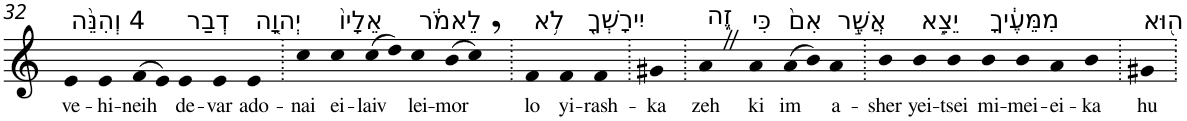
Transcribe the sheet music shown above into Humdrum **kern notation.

**kern	**text
*part1	*part1
*staff1	*staff1
*I"Piano	*
*I'Pno	*
!!LO:PB:g=z
*clefG2	*
*k[]	*
=32	=32
!LO:TX:a:t=4 וְהִנֵּ֨ה	!
!	!LO:LY:b
4e	ve-
!	!LO:LY:b
4e	-hi-
!	!LO:LY:b
(>8f	-neih
8e)	.
!LO:TX:a:t=דְבַר	!
!	!LO:LY:b
4e	de-
!	!LO:LY:b
4e	-var
!LO:TX:a:t=יְהוָ֤ה	!
!	!LO:LY:b
4e	ado-
=33.	=33.
!	!LO:LY:b
4cc	-nai
!LO:TX:a:t=אֵלָיו֙	!
!	!LO:LY:b
4cc	ei-
!	!LO:LY:b
(>8cc	-laiv
8dd)	.
!LO:TX:a:t=לֵאמֹ֔ר	!
!	!LO:LY:b
4cc	lei-
!	!LO:LY:b
(>8b	-mor
8cc,)	.
=34.	=34.
!LO:TX:a:t=לֹ֥א	!
!	!LO:LY:b
4f	lo
!LO:TX:a:t=יִירָשְׁךָ֖	!
!	!LO:LY:b
4f	yi-
!	!LO:LY:b
4f	-rash-
=35.	=35.
!	!LO:LY:b
4g#X	-ka
=36.	=36.
!LO:TX:a:t=זֶ֑ה	!
!	!LO:LY:b
4aZ	zeh
!LO:TX:a:t=כִּי	!
!	!LO:LY:b
4a	ki
!LO:TX:a:t=אִם֙	!
!	!LO:LY:b
(>8a	im
8b)	.
!LO:TX:a:t=אֲשֶׁ֣ר	!
!	!LO:LY:b
4a	a-
=37.	=37.
!	!LO:LY:b
4b	-sher
!LO:TX:a:t=יֵצֵ֣א	!
!	!LO:LY:b
4b	yei-
!	!LO:LY:b
4b	-tsei
!LO:TX:a:t=מִמֵּעֶ֔יךָ	!
!	!LO:LY:b
4b	mi-
!	!LO:LY:b
4b	-mei-
!	!LO:LY:b
4a	-ei-
!	!LO:LY:b
4b	-ka
=38.	=38.
!LO:TX:a:t=ה֖וּא	!
!	!LO:LY:b
4g#X	hu
=.	=.
*-	*-
